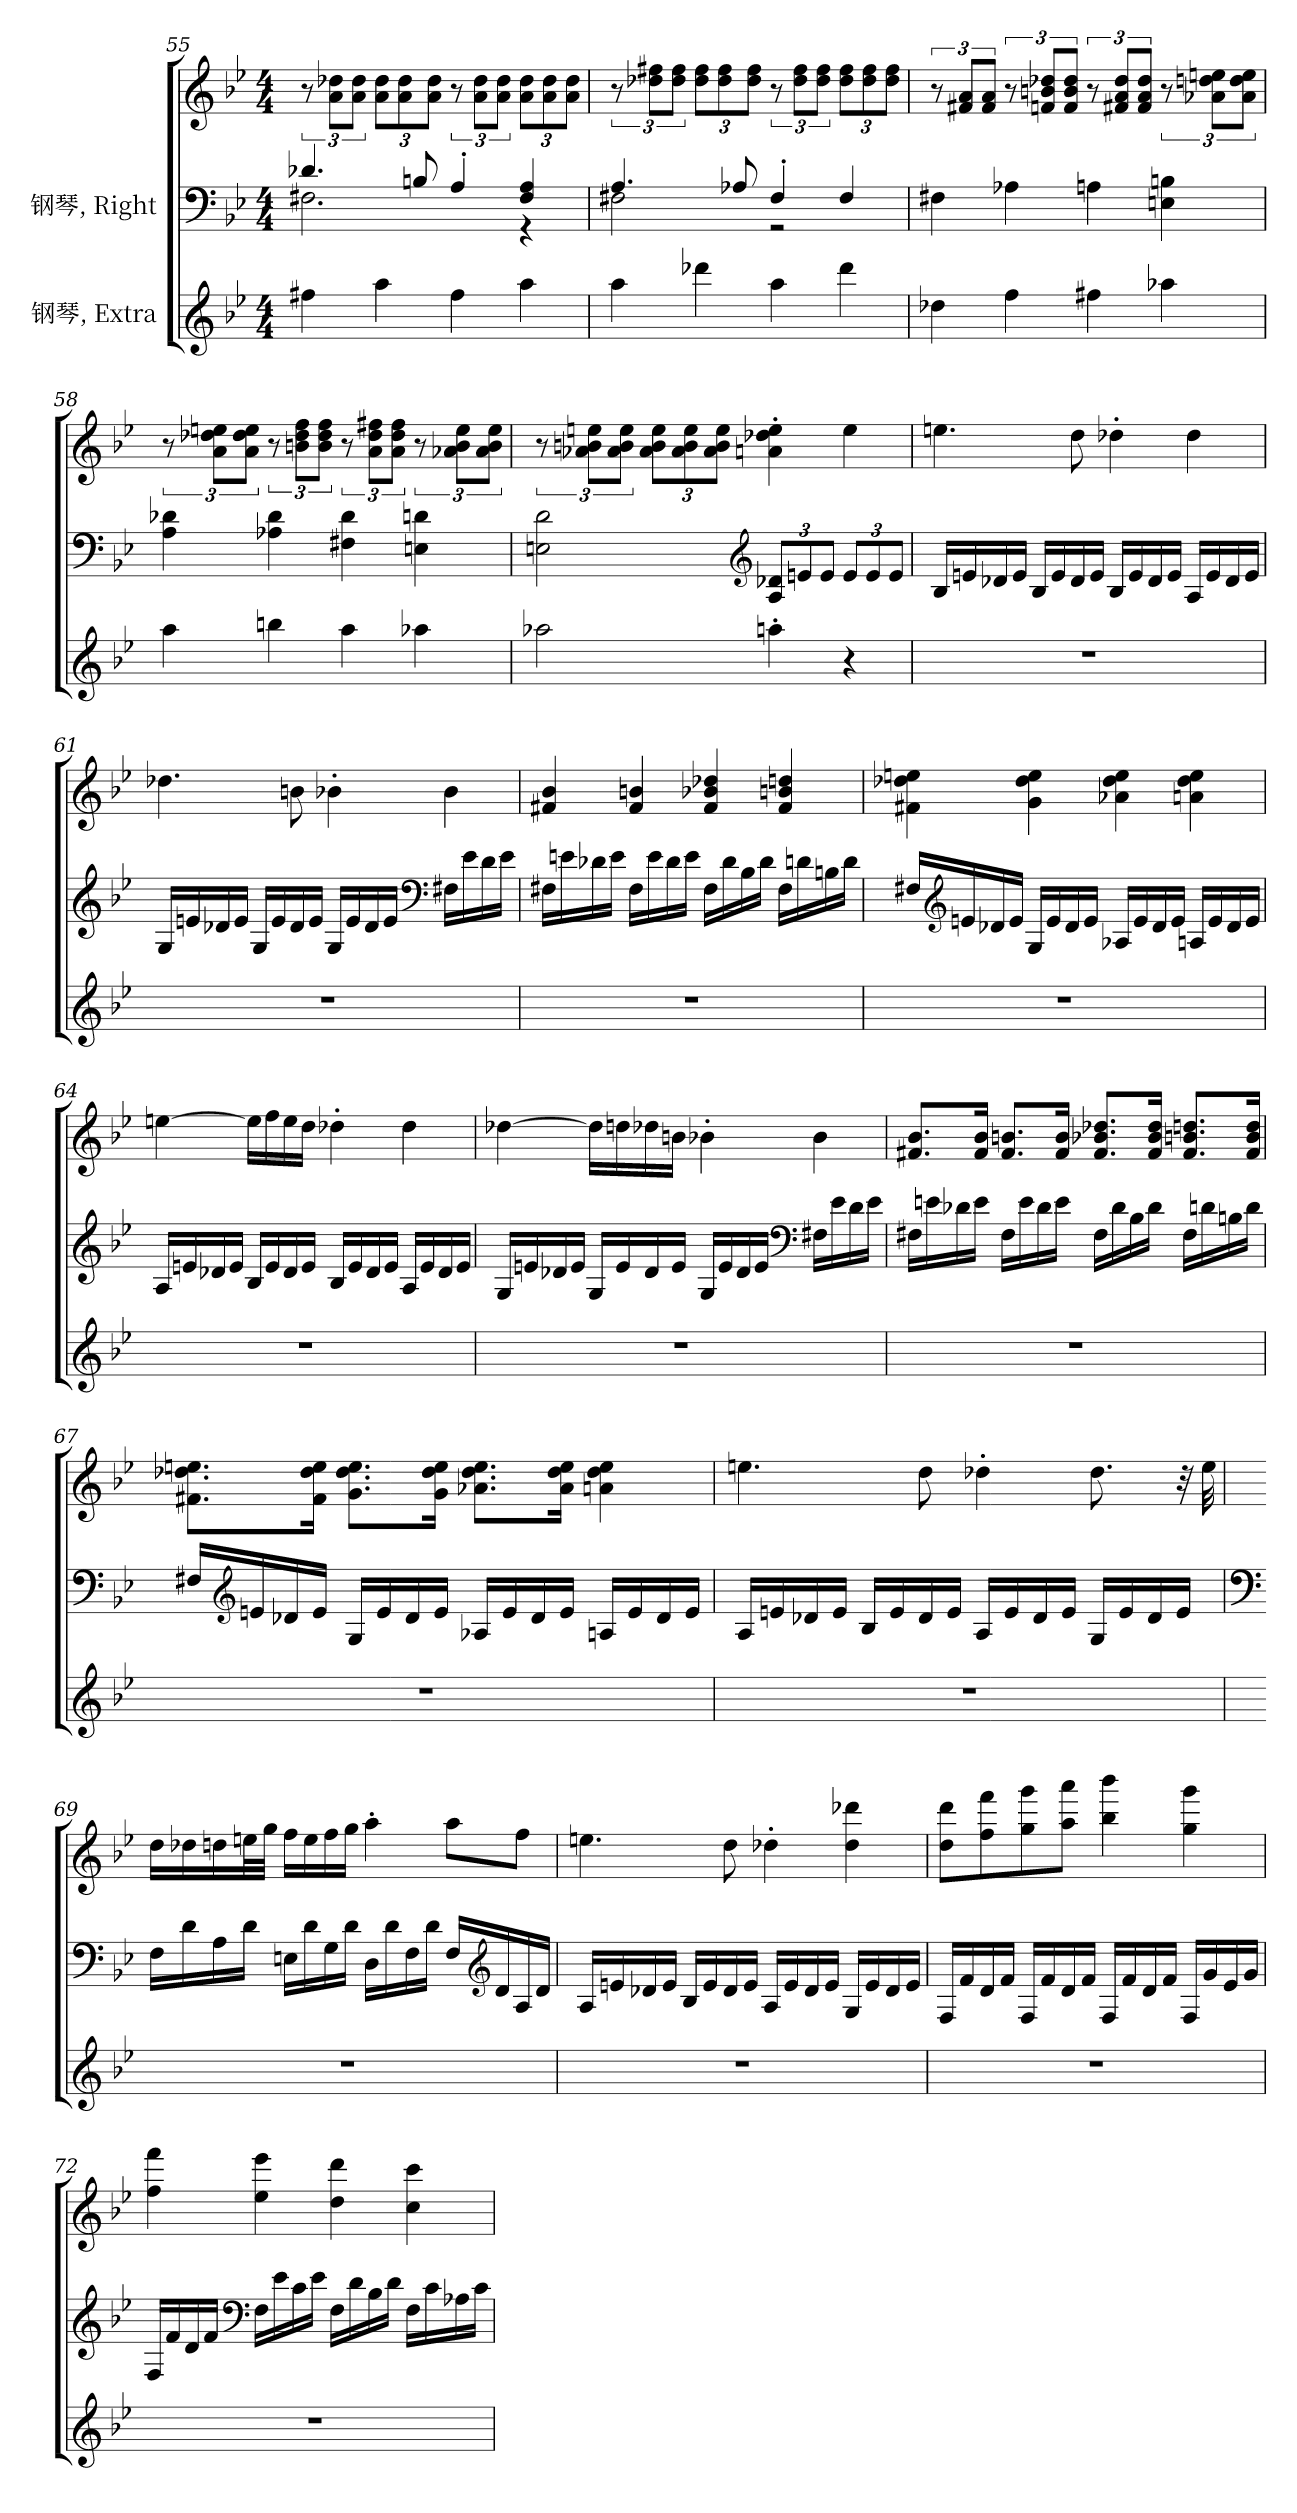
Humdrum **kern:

**kern	**kern	**kern
*part2	*part1	*part1
*staff3	*staff2	*staff1
*I"钢琴, Extra	*I"钢琴, Right	*
*clefG2	*clefF4	*clefG2
*k[b-e-]	*k[b-e-]	*k[b-e-]
*M4/4	*M4/4	*M4/4
=55	=55	=55
*	*^	*
4ff#X\	4.d-X/	2.F#X\	12r
*	*	*	*MM98
.	.	.	12a\ 12dd-X\L
.	.	.	12a\ 12dd-\J
*	*	*	*Xbrackettup
4aa\	.	.	12a\ 12dd-\L
*	*	*	*MM114
.	.	.	12a\ 12dd-\
.	8Bn/	.	.
.	.	.	12a\ 12dd-\J
*	*	*	*brackettup
4ff#\	4A'/	.	12r
.	.	.	12a\ 12dd-\L
.	.	.	12a\ 12dd-\J
*	*	*	*Xbrackettup
4aa\	4F#/ 4A/	4r	12a\ 12dd-\L
.	.	.	12a\ 12dd-\
.	.	.	12a\ 12dd-\J
!!LO:LB:g=z
=56	=56	=56	=56
*	*	*	*brackettup
4aa\	4.A/	2F#X\	12r
.	.	.	12dd-X\ 12ff#X\L
.	.	.	12dd-\ 12ff#\J
*	*	*	*Xbrackettup
*	*	*	*MM112
4ddd-X\	.	.	12dd-\ 12ff#\L
*	*	*	*MM117
.	.	.	12dd-\ 12ff#\
.	8A-X/	.	.
.	.	.	12dd-\ 12ff#\J
*	*	*	*brackettup
*	*	*	*MM116
4aa\	4F#'/	2r	12r
.	.	.	12dd-\ 12ff#\L
.	.	.	12dd-\ 12ff#\J
*	*	*	*Xbrackettup
4ddd-\	4F#/	.	12dd-\ 12ff#\L
.	.	.	12dd-\ 12ff#\
.	.	.	12dd-\ 12ff#\J
*	*v	*v	*
=57	=57	=57
*	*	*brackettup
4dd-X\	4F#X\	12r
.	.	12f#X/ 12a/L
.	.	12f#/ 12a/J
4ff\	4A-X\	12r
.	.	12fn/ 12bn/ 12dd-X/L
.	.	12f/ 12b/ 12dd-/J
4ff#X\	4An\	12r
.	.	12f#X/ 12a/ 12dd-/L
.	.	12f#/ 12a/ 12dd-/J
4aa-X\	4En\ 4Bn\	12r
.	.	12a-X\ 12ddn\ 12een\L
.	.	12a-\ 12dd\ 12ee\J
!!LO:PB:g=z
=58	=58	=58
4aa\	4A\ 4d-X\	12r
.	.	12a\ 12dd-X\ 12een\L
.	.	12a\ 12dd-\ 12ee\J
4bbn\	4A-X\ 4d-\	12r
.	.	12bn\ 12dd-\ 12ff\L
.	.	12b\ 12dd-\ 12ff\J
4aa\	4F#X\ 4d-\	12r
.	.	12a\ 12dd-\ 12ff#X\L
.	.	12a\ 12dd-\ 12ff#\J
4aa-X\	4En\ 4dn\	12r
.	.	12a-X\ 12b\ 12ee\L
.	.	12a-\ 12b\ 12ee\J
=59	=59	=59
2aa-X\	2En\ 2d\	12r
*	*	*MM114
.	.	12a-X\ 12bn\ 12een\L
.	.	12a-\ 12b\ 12ee\J
*	*	*Xbrackettup
.	.	12a-\ 12b\ 12ee\L
.	.	12a-\ 12b\ 12ee\
.	.	12a-\ 12b\ 12ee\J
*	*clefG2	*
*	*Xbrackettup	*
4aan'\	12A/ 12d-X/L	4an\' 4dd-X\' 4ee\'
.	12en/	.
.	12e/J	.
4r	12e/L	4ee\
.	12e/	.
.	12e/J	.
!!LO:LB:g=z
=60	=60	=60
1r	16B-/LL	4.een\
.	16en/	.
.	16d-X/	.
.	16e/JJ	.
.	16B-/LL	.
.	16e/	.
.	16d-/	8dd\
.	16e/JJ	.
.	16B-/LL	4dd-X'\
.	16e/	.
.	16d-/	.
.	16e/JJ	.
.	16A/LL	4dd-\
.	16e/	.
.	16d-/	.
.	16e/JJ	.
=61	=61	=61
*	*	*MM92
1r	16G/LL	4.dd-X\
.	16en/	.
.	16d-X/	.
.	16e/JJ	.
.	16G/LL	.
.	16e/	.
.	16d-/	8bn\
.	16e/JJ	.
.	16G/LL	4b-X'\
.	16e/	.
.	16d-/	.
.	16e/JJ	.
*	*clefF4	*
.	16F#X\LL	4b-\
.	16e\	.
.	16d-\	.
.	16e\JJ	.
!!LO:LB:g=z
=62	=62	=62
*	*	*MM106
1r	16F#X\LL	4f#X/ 4b-/
.	16en\	.
.	16d-X\	.
.	16e\JJ	.
.	16F#\LL	4f#/ 4bn/
.	16e\	.
.	16d-\	.
.	16e\JJ	.
.	16F#\LL	4f#/ 4b-X/ 4dd-X/
.	16d-\	.
.	16B-\	.
.	16d-\JJ	.
*	*	*MM131
.	16F#\LL	4f#/ 4bn/ 4ddn/
.	16dn\	.
.	16Bn\	.
.	16d\JJ	.
=63	=63	=63
1r	16F#X/LL	4f#X\ 4dd-X\ 4een\
*	*clefG2	*
.	16en/	.
.	16d-X/	.
.	16e/JJ	.
.	16G/LL	4g\ 4dd-\ 4ee\
.	16e/	.
.	16d-/	.
.	16e/JJ	.
*	*	*MM142
.	16A-X/LL	4a-X\ 4dd-\ 4ee\
.	16e/	.
.	16d-/	.
.	16e/JJ	.
.	16An/LL	4an\ 4dd-\ 4ee\
.	16e/	.
.	16d-/	.
.	16e/JJ	.
!!LO:LB:g=z
=64	=64	=64
*	*	*MM106
1r	16A/LL	[4een\
.	16en/	.
.	16d-X/	.
.	16e/JJ	.
.	16B-/LL	16ee\LL]
*	*	*MM127
.	16e/	16ff\
*	*	*MM135
.	16d-/	16ee\
.	16e/JJ	16dd\JJ
.	16B-/LL	4dd-X'\
.	16e/	.
.	16d-/	.
.	16e/JJ	.
*	*	*MM146
.	16A/LL	4dd-\
.	16e/	.
.	16d-/	.
.	16e/JJ	.
=65	=65	=65
1r	16G/LL	[4dd-X\
.	16en/	.
.	16d-X/	.
.	16e/JJ	.
.	16G/LL	16dd-\LL]
*	*	*MM135
.	16e/	16ddn\
.	16d-/	16dd-X\
.	16e/JJ	16bn\JJ
.	16G/LL	4b-X'\
.	16e/	.
.	16d-/	.
.	16e/JJ	.
*	*clefF4	*
.	16F#X\LL	4b-\
.	16e\	.
.	16d-\	.
.	16e\JJ	.
!!LO:PB:g=z
=66	=66	=66
1r	16F#X\LL	8.f#X/ 8.b-/L
.	16en\	.
.	16d-X\	.
.	16e\JJ	16f#/ 16b-/Jk
.	16F#\LL	8.f#/ 8.bn/L
.	16e\	.
.	16d-\	.
.	16e\JJ	16f#/ 16b/Jk
.	16F#\LL	8.f#/ 8.b-X/ 8.dd-X/L
.	16d-\	.
.	16B-\	.
.	16d-\JJ	16f#/ 16b-/ 16dd-/Jk
.	16F#\LL	8.f#/ 8.bn/ 8.ddn/L
.	16dn\	.
.	16Bn\	.
.	16d\JJ	16f#/ 16b/ 16dd/Jk
!!LO:LB:g=z
=67	=67	=67
1r	16F#X/LL	8.f#X\ 8.dd-X\ 8.een\L
*	*clefG2	*
.	16en/	.
.	16d-X/	.
.	16e/JJ	16f#\ 16dd-\ 16ee\Jk
.	16G/LL	8.g\ 8.dd-\ 8.ee\L
.	16e/	.
.	16d-/	.
.	16e/JJ	16g\ 16dd-\ 16ee\Jk
.	16A-X/LL	8.a-X\ 8.dd-\ 8.ee\L
.	16e/	.
.	16d-/	.
.	16e/JJ	16a-\ 16dd-\ 16ee\Jk
.	16An/LL	4an\ 4dd-\ 4ee\
.	16e/	.
.	16d-/	.
.	16e/JJ	.
=68	=68	=68
1r	16A/LL	4.een\
.	16en/	.
.	16d-X/	.
.	16e/JJ	.
.	16B-/LL	.
.	16e/	.
.	16d-/	8dd\
.	16e/JJ	.
.	16A/LL	4dd-X'\
.	16e/	.
.	16d-/	.
.	16e/JJ	.
.	16G/LL	8.dd-\
.	16e/	.
.	16d-/	.
.	16e/JJ	32r
.	.	32ee\
!!LO:LB:g=z
=69	=69	=69
*	*clefF4	*
1r	16F\LL	16dd\LL
*	*	*MM135
.	16d\	16dd-X\
.	16A\	16ddn\
.	16d\JJ	32een\L
.	.	32gg\JJJ
.	16En\LL	16ff\LL
.	16d\	16ee\
.	16G\	16ff\
.	16d\JJ	16gg\JJ
.	16D\LL	4aa'\
.	16d\	.
.	16F\	.
.	16d\JJ	.
.	16F/LL	8aa\L
*	*clefG2	*
.	16d/	.
.	16A/	8ff\J
.	16d/JJ	.
=70	=70	=70
1r	16A/LL	4.een\
.	16en/	.
.	16d-X/	.
.	16e/JJ	.
.	16B-/LL	.
.	16e/	.
.	16d-/	8dd\
.	16e/JJ	.
.	16A/LL	4dd-X'\
.	16e/	.
.	16d-/	.
.	16e/JJ	.
.	16G/LL	4dd-\ 4ddd-X\
.	16e/	.
.	16d-/	.
.	16e/JJ	.
!!LO:LB:g=z
=71	=71	=71
1r	16F/LL	8dd\ 8ddd\L
.	16f/	.
.	16d/	8ff\ 8fff\
.	16f/JJ	.
.	16F/LL	8gg\ 8ggg\
.	16f/	.
.	16d/	8aa\ 8aaa\J
.	16f/JJ	.
.	16F/LL	4bb-\ 4bbb-\
.	16f/	.
.	16d/	.
.	16f/JJ	.
.	16F/LL	4gg\ 4ggg\
.	16g/	.
.	16e-/	.
.	16g/JJ	.
=72	=72	=72
1r	16F/LL	4ff\ 4fff\
.	16f/	.
.	16d/	.
.	16f/JJ	.
*	*clefF4	*
.	16F\LL	4ee-\ 4eee-\
.	16e-\	.
.	16c\	.
.	16e-\JJ	.
.	16F\LL	4dd\ 4ddd\
.	16d\	.
.	16B-\	.
.	16d\JJ	.
.	16F\LL	4cc\ 4ccc\
.	16c\	.
.	16A-X\	.
.	16c\JJ	.
=	=	=
*-	*-	*-
